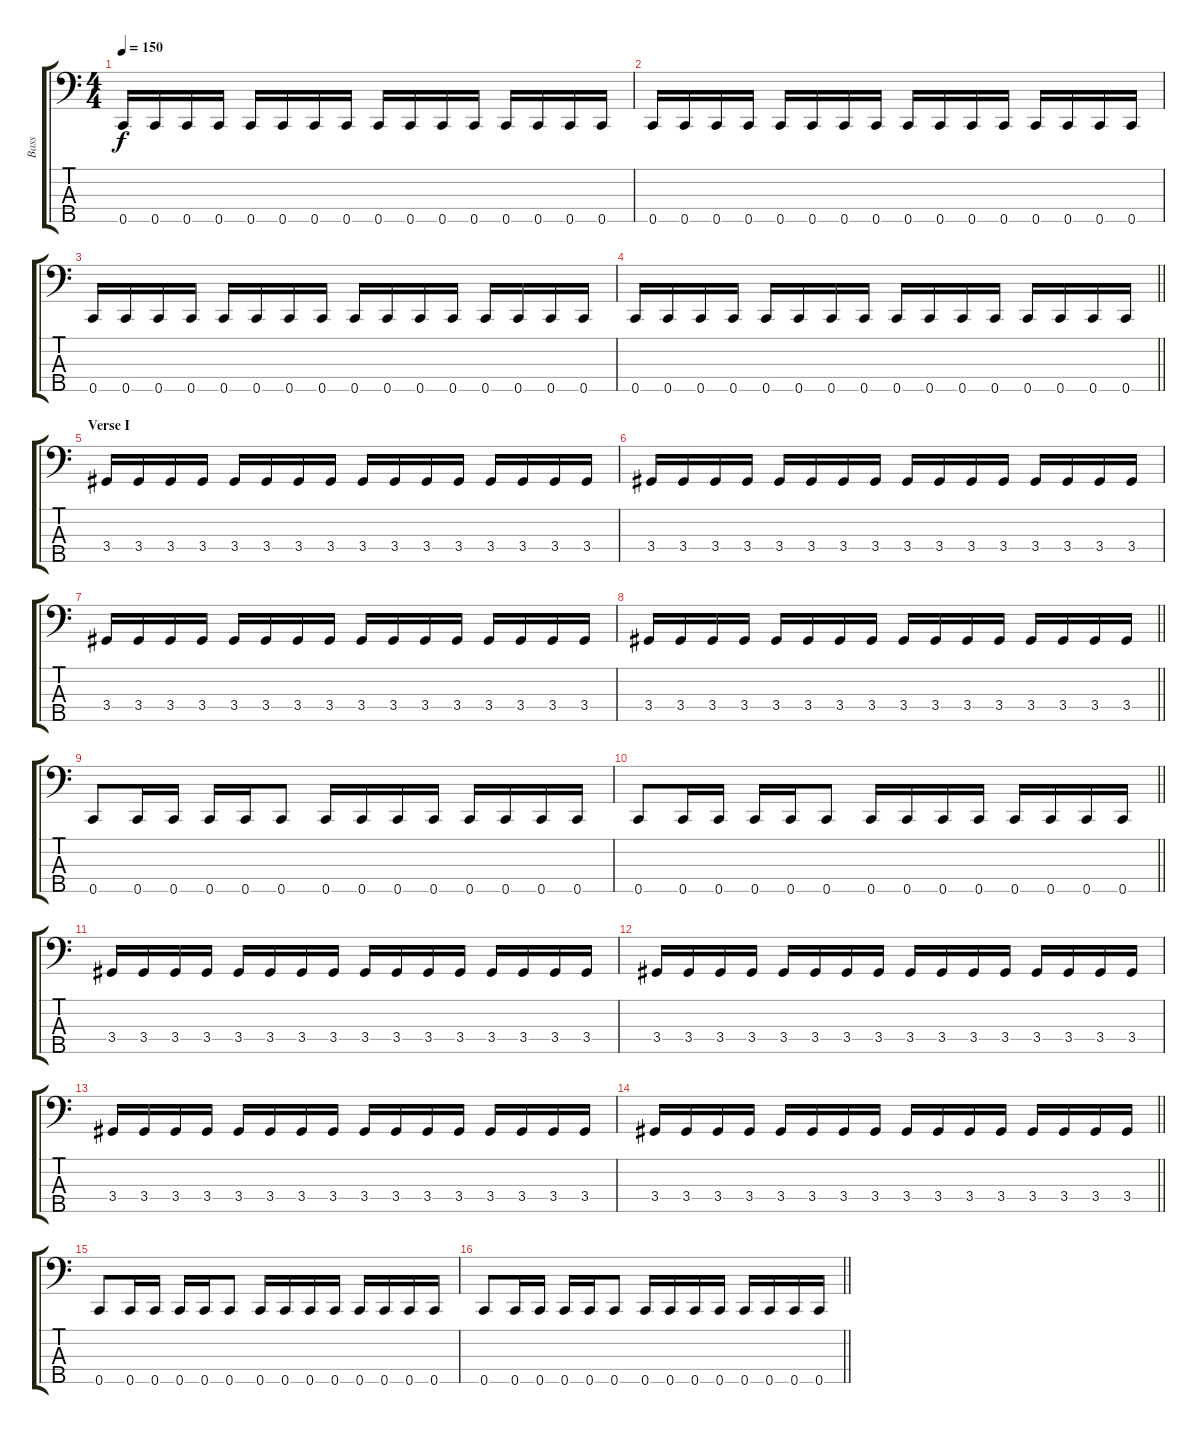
\track ("Bass" "Bass") {instrument electricbassfinger}
\staff {score tabs}
\tuning (Ab2 Eb2 Bb1 F1 C1) {hide}
\ts (4 4)
\section ("" "")
\tempo 150
\clef f4
\ks c
0.5.16{dy f volume 16} 0.5.16 0.5.16 0.5.16 0.5.16 0.5.16 0.5.16 0.5.16 0.5.16 0.5.16 0.5.16 0.5.16 0.5.16 0.5.16 0.5.16 0.5.16 |
0.5.16 0.5.16 0.5.16 0.5.16 0.5.16 0.5.16 0.5.16 0.5.16 0.5.16 0.5.16 0.5.16 0.5.16 0.5.16 0.5.16 0.5.16 0.5.16 |
0.5.16 0.5.16 0.5.16 0.5.16 0.5.16 0.5.16 0.5.16 0.5.16 0.5.16 0.5.16 0.5.16 0.5.16 0.5.16 0.5.16 0.5.16 0.5.16 |
\barLineRight lightlight
0.5.16 0.5.16 0.5.16 0.5.16 0.5.16 0.5.16 0.5.16 0.5.16 0.5.16 0.5.16 0.5.16 0.5.16 0.5.16 0.5.16 0.5.16 0.5.16 |
\section ("" "Verse I")
3.4.16 3.4.16 3.4.16 3.4.16 3.4.16 3.4.16 3.4.16 3.4.16 3.4.16 3.4.16 3.4.16 3.4.16 3.4.16 3.4.16 3.4.16 3.4.16 |
3.4.16 3.4.16 3.4.16 3.4.16 3.4.16 3.4.16 3.4.16 3.4.16 3.4.16 3.4.16 3.4.16 3.4.16 3.4.16 3.4.16 3.4.16 3.4.16 |
3.4.16 3.4.16 3.4.16 3.4.16 3.4.16 3.4.16 3.4.16 3.4.16 3.4.16 3.4.16 3.4.16 3.4.16 3.4.16 3.4.16 3.4.16 3.4.16 |
\barLineRight lightlight
3.4.16 3.4.16 3.4.16 3.4.16 3.4.16 3.4.16 3.4.16 3.4.16 3.4.16 3.4.16 3.4.16 3.4.16 3.4.16 3.4.16 3.4.16 3.4.16 |
\section ("" "")
0.5.8 0.5.16 0.5.16 0.5.16 0.5.16 0.5.8 0.5.16 0.5.16 0.5.16 0.5.16 0.5.16 0.5.16 0.5.16 0.5.16 |
\barLineRight lightlight
0.5.8 0.5.16 0.5.16 0.5.16 0.5.16 0.5.8 0.5.16 0.5.16 0.5.16 0.5.16 0.5.16 0.5.16 0.5.16 0.5.16 |
\section ("" "")
3.4.16 3.4.16 3.4.16 3.4.16 3.4.16 3.4.16 3.4.16 3.4.16 3.4.16 3.4.16 3.4.16 3.4.16 3.4.16 3.4.16 3.4.16 3.4.16 |
3.4.16 3.4.16 3.4.16 3.4.16 3.4.16 3.4.16 3.4.16 3.4.16 3.4.16 3.4.16 3.4.16 3.4.16 3.4.16 3.4.16 3.4.16 3.4.16 |
3.4.16 3.4.16 3.4.16 3.4.16 3.4.16 3.4.16 3.4.16 3.4.16 3.4.16 3.4.16 3.4.16 3.4.16 3.4.16 3.4.16 3.4.16 3.4.16 |
\barLineRight lightlight
3.4.16 3.4.16 3.4.16 3.4.16 3.4.16 3.4.16 3.4.16 3.4.16 3.4.16 3.4.16 3.4.16 3.4.16 3.4.16 3.4.16 3.4.16 3.4.16 |
\section ("" "")
0.5.8 0.5.16 0.5.16 0.5.16 0.5.16 0.5.8 0.5.16 0.5.16 0.5.16 0.5.16 0.5.16 0.5.16 0.5.16 0.5.16 |
\barLineRight lightlight
0.5.8 0.5.16 0.5.16 0.5.16 0.5.16 0.5.8 0.5.16 0.5.16 0.5.16 0.5.16 0.5.16 0.5.16 0.5.16 0.5.16
